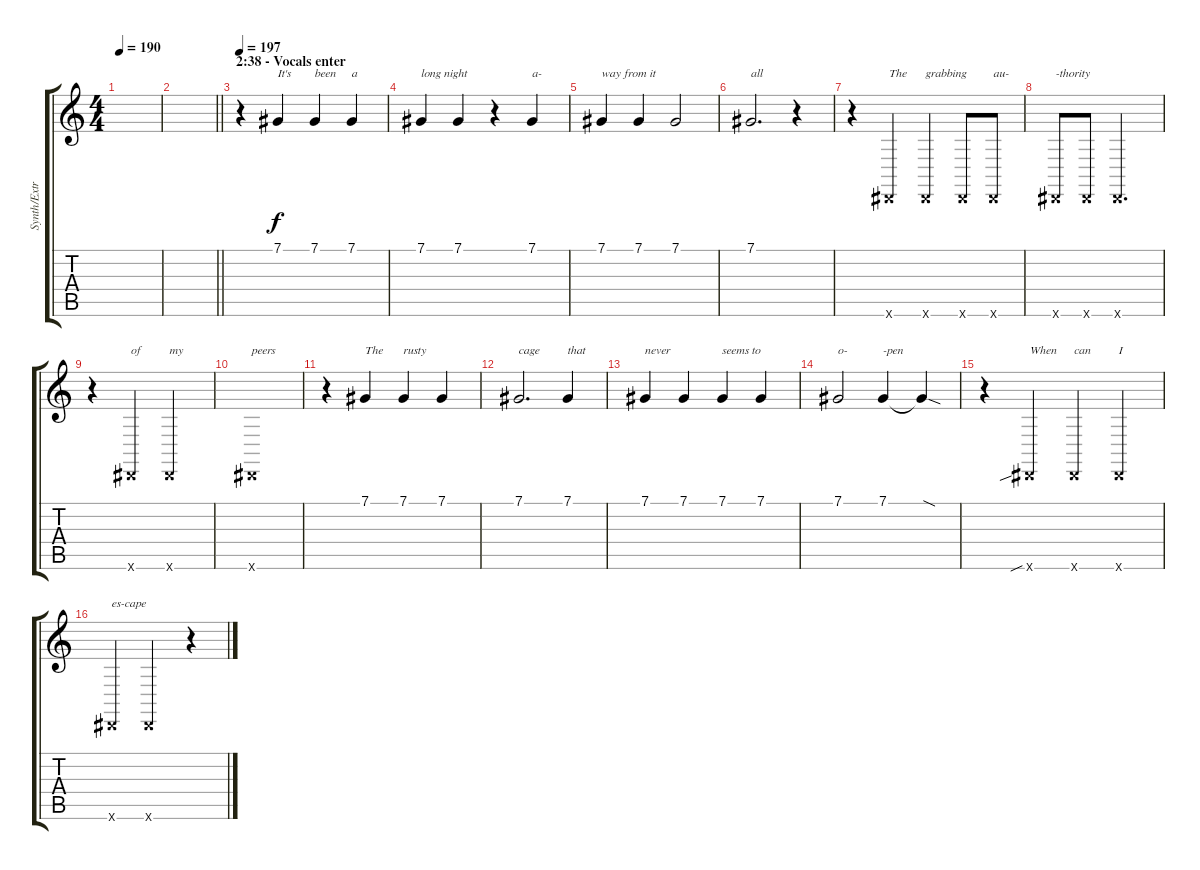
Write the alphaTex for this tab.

\track ("Synth/Extra Guitar II/Vocals" "Synth/Extr") {instrument lead2sawtooth}
\staff {score tabs}
\tuning (Db4 Ab3 E3 B2 Gb2 Db2) {hide}
\ts (4 4)
\tempo 190
\clef g2
\ks c
|
\barLineRight lightlight
|
\section ("" "2:38 - Vocals enter")
\tempo 197
r.4{volume 13 balance 8 instrument lead1square} 7.1.4{txt "It's"} 7.1.4{txt "been"} 7.1.4{txt "a"} |
7.1.4{txt "long night"} 7.1.4 r.4 7.1.4{txt "a-"} |
7.1.4{txt "way from it"} 7.1.4 7.1.2 |
7.1.2{d txt "all"} r.4 |
r.4 2.6{x}.4{txt "The"} 2.6{x}.4{txt "grabbing"} 2.6{x}.8 2.6{x}.8{txt "au-"} |
2.6{x}.8{txt "-thority"} 2.6{x}.8 2.6{x}.2{d} |
r.4 2.6{x}.4{txt "of"} 2.6{x}.2{txt "my"} |
2.6{x}.1{txt "peers"} |
r.4 7.1.4{txt "The"} 7.1.4{txt "rusty"} 7.1.4 |
7.1.2{d txt "cage"} 7.1.4{txt "that"} |
7.1.4{txt "never"} 7.1.4 7.1.4{txt "seems to"} 7.1.4 |
7.1.2{txt "o-"} 7.1.4{txt "-pen"} 7.1{sod t}.4 |
r.4 2.6{sib x}.4{txt "When"} 2.6{x}.4{txt "can"} 2.6{x}.4{txt "I"} |
2.6{x}.4{txt "es-cape"} 2.6{x}.2 r.4
